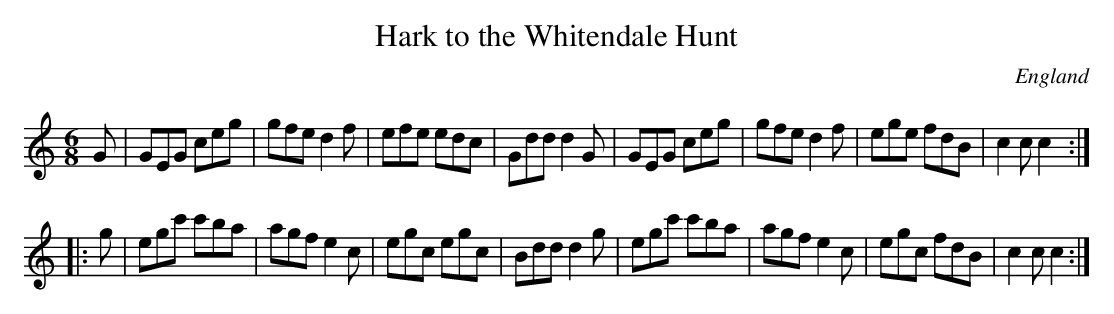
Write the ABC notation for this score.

X:1
T:Hark to the Whitendale Hunt
O:England
M:6/8
K:C
G | GEG ceg | gfe d2f | efe edc | Gdd d2G | \
GEG ceg | gfe d2f | ege fdB | c2c c2 :|*
|:g | egc' c'ba | agf e2 c | egc egc | Bdd d2g | \
egc' c'ba | agf e2c | egc fdB | c2c c2:|**
